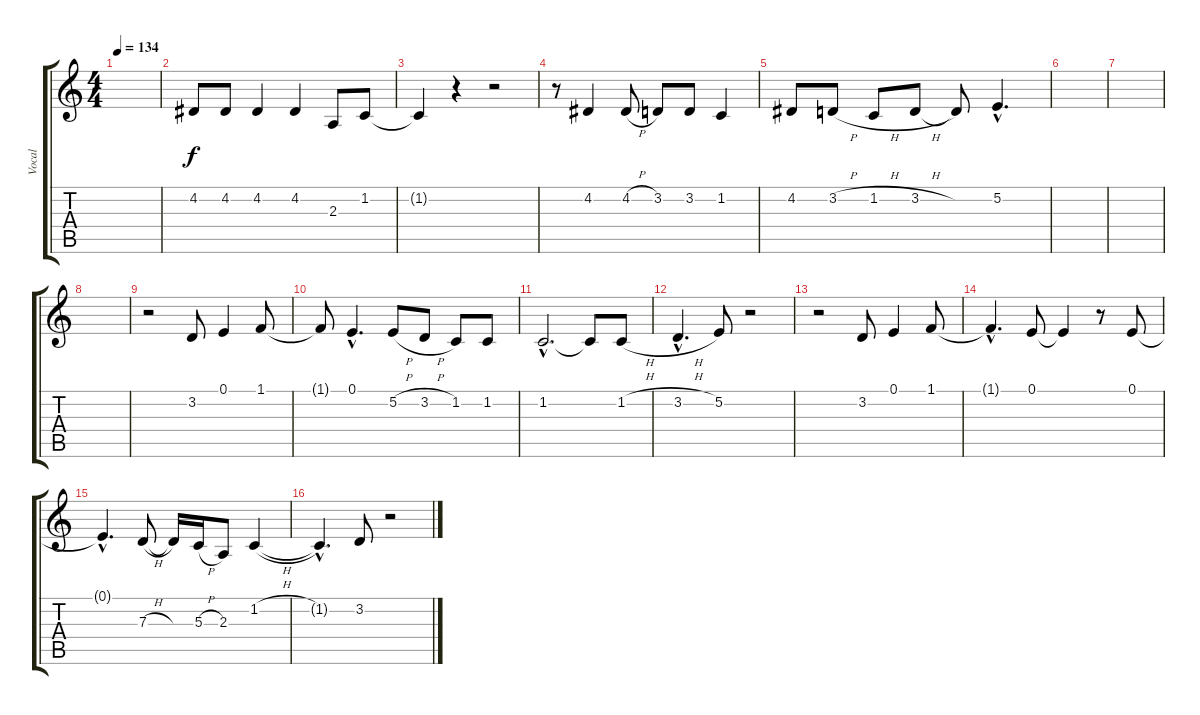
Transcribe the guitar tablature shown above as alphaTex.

\track ("Vocal" "Vocal") {instrument tuba}
\staff {score tabs}
\tuning (E4 B3 G3 D3 A2 E2) {hide}
\ts (4 4)
\tempo 134
\clef g2
\ks c
|
4.2.8 4.2.8 4.2.4 4.2.4 2.3.8 1.2.8 |
1.2{t}.4 r.4 r.2 |
r.8 4.2.4 4.2{h}.8 3.2.8 3.2.8 1.2.4 |
4.2.8 3.2{h}.8 1.2{h}.8 3.2{h}.8 3.2{t}.8 5.2{hac}.4{d} |
|
|
|
r.2 3.2.8 0.1.4 1.1.8 |
1.1{t}.8 0.1{hac}.4{d} 5.2{h}.8 3.2{h}.8 1.2.8 1.2.8 |
1.2{hac}.2{d} 1.2{t}.8 1.2{h}.8 |
3.2{h hac}.4{d} 5.2.8 r.2 |
r.2 3.2.8 0.1.4 1.1.8 |
1.1{hac t}.4{d} 0.1.8 0.1{t}.4 r.8 0.1.8 |
0.1{hac t}.4{d} 7.3{h}.8 7.3{t}.16 5.3{h}.16 2.3.8 1.2{h}.4 |
1.2{hac t}.4{d} 3.2.8 r.2
